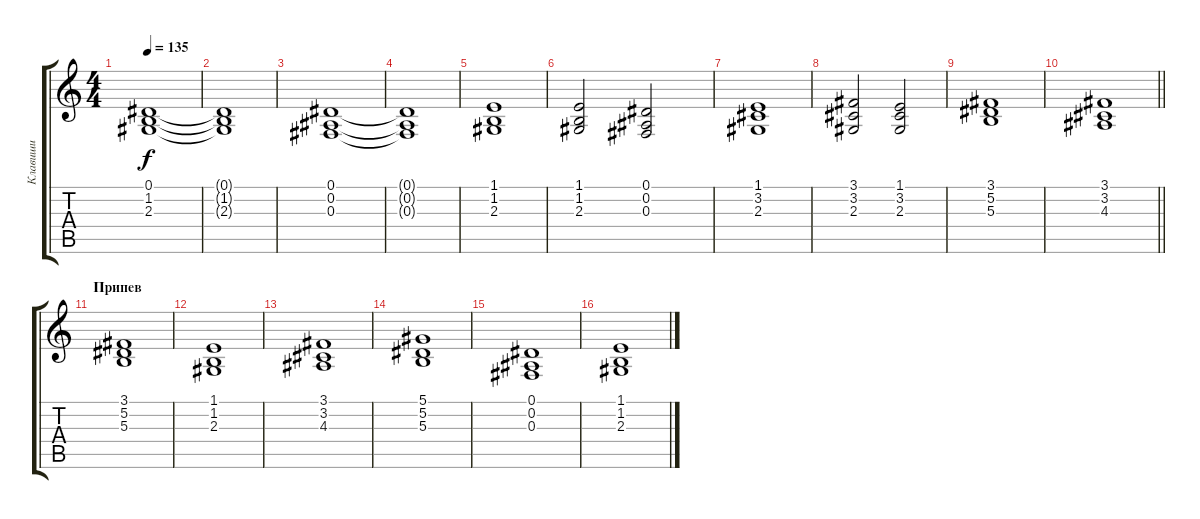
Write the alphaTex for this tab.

\track ("Клавиши" "Клавиши") {instrument stringensemble1}
\staff {score tabs}
\tuning (Eb4 Bb3 Gb3 Db3 Ab2 Eb2) {hide}
\ts (4 4)
\tempo 135
\clef g2
\ks c
(0.1 1.2 2.3).1{dy f} |
(0.1{t} 1.2{t} 2.3{t}).1 |
(0.1 0.2 0.3).1 |
(0.1{t} 0.2{t} 0.3{t}).1 |
(1.1 1.2 2.3).1 |
(1.1 1.2 2.3).2 (0.1 0.2 0.3).2 |
(1.1 3.2 2.3).1 |
(3.1 3.2 2.3).2 (1.1 3.2 2.3).2 |
(3.1 5.2 5.3).1 |
\barLineRight lightlight
(3.1 3.2 4.3).1 |
\section ("" "Припев")
(3.1 5.2 5.3).1 |
(1.1 1.2 2.3).1 |
(3.1 3.2 4.3).1 |
(5.1 5.2 5.3).1 |
(0.1 0.2 0.3).1 |
(1.1 1.2 2.3).1
